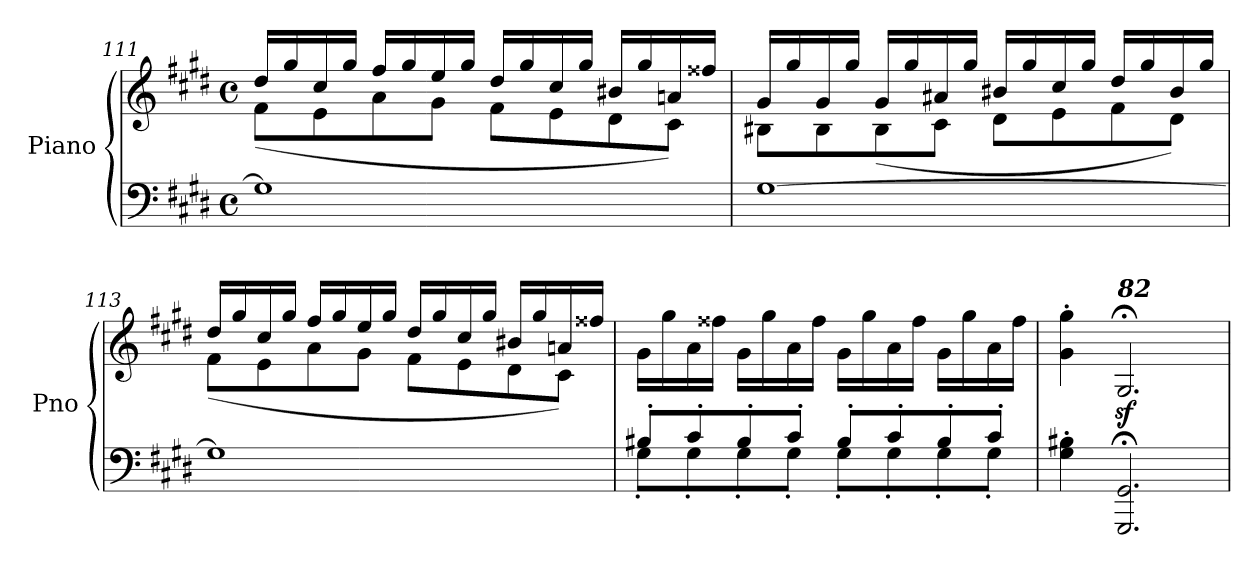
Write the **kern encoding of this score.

**kern	**kern
*part1	*part1
*staff2	*staff1
*I"Piano	*
*I'Pno	*
*clefF4	*clefG2
*k[f#c#g#d#]	*k[f#c#g#d#]
*M4/4	*M4/4
*met(c)	*met(c)
=111	=111
*	*^
1G#]	16dd#/LL	(8f#\L
.	16gg#/	.
.	16cc#/	8e\
.	16gg#/JJ	.
.	16ff#/LL	8a\
.	16gg#/	.
.	16ee/	8g#\J
.	16gg#/JJ	.
.	16dd#/LL	8f#\L
.	16gg#/	.
.	16cc#/	8e\
.	16gg#/JJ	.
.	16b#X/LL	8d#\
.	16gg#/	.
.	16an/	8c#\J)
.	16ff##X/JJ	.
=112	=112	=112
[1G#	16g#/LL	8B#X\L
.	16gg#/	.
.	16g#/	8B#\
.	16gg#/JJ	.
.	16g#/LL	(8B#\
.	16gg#/	.
.	16a#X/	8c#\J
.	16gg#/JJ	.
.	16b#X/LL	8d#\L
.	16gg#/	.
.	16cc#/	8e\
.	16gg#/JJ	.
.	16dd#/LL	8f#\
.	16gg#/	.
.	16b#/	8d#\J)
.	16gg#/JJ	.
!!LO:LB:g=z	!!
=113	=113	=113
1G#]	16dd#/LL	(8f#\L
.	16gg#/	.
.	16cc#/	8e\
.	16gg#/JJ	.
.	16ff#/LL	8a\
.	16gg#/	.
.	16ee/	8g#\J
.	16gg#/JJ	.
.	16dd#/LL	8f#\L
.	16gg#/	.
.	16cc#/	8e\
.	16gg#/JJ	.
.	16b#X/LL	8d#\
.	16gg#/	.
.	16an/	8c#\J)
.	16ff##X/JJ	.
*	*v	*v
=114	=114
*^	*
8B#X'/L	8G#'\L	16g#\LL
.	.	16gg#\
8c#'/	8G#'\	16a\
.	.	16ff##X\JJ
8B#'/	8G#'\	16g#\LL
.	.	16gg#\
8c#'/J	8G#'\J	16a\
.	.	16ff##\JJ
8B#'/L	8G#'\L	16g#\LL
.	.	16gg#\
8c#'/	8G#'\	16a\
.	.	16ff##\JJ
8B#'/	8G#'\	16g#\LL
.	.	16gg#\
8c#'/J	8G#'\J	16a\
.	.	16ff##\JJ
*v	*v	*
=115	=115
4G#\' 4B#X\'	4g#\' 4gg#\'
!	!LO:TX:a:Bi:t=82
2.GGG#/;< 2.GG#/;<	2.G#z<;</
=	=
*-	*-
